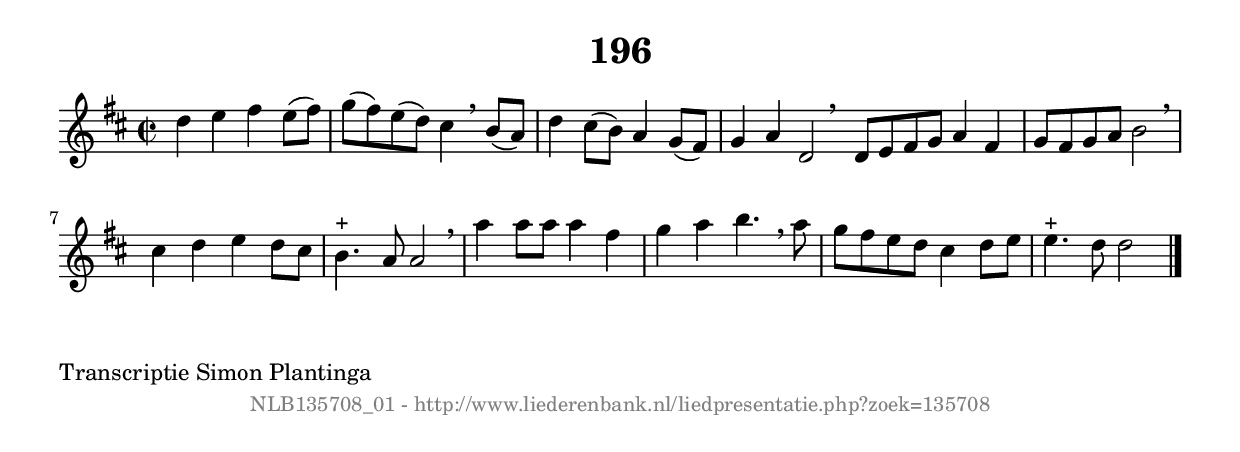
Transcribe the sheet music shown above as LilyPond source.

%
% produced by wce2krn 1.64 (7 June 2014)
%
\version"2.16"
#(append! paper-alist '(("long" . (cons (* 210 mm) (* 2000 mm)))))
#(set-default-paper-size "long")
sb = {\breathe}
mBreak = {\breathe }
bBreak = {\breathe }
x = {\once\override NoteHead #'style = #'cross }
gl=\glissando
itime={\override Staff.TimeSignature #'stencil = ##f }
ficta = {\once\set suggestAccidentals = ##t}
fine = {\once\override Score.RehearsalMark #'self-alignment-X = #1 \mark \markup {\italic{Fine}}}
dc = {\once\override Score.RehearsalMark #'self-alignment-X = #1 \mark \markup {\italic{D.C.}}}
dcf = {\once\override Score.RehearsalMark #'self-alignment-X = #1 \mark \markup {\italic{D.C. al Fine}}}
dcc = {\once\override Score.RehearsalMark #'self-alignment-X = #1 \mark \markup {\italic{D.C. al Coda}}}
ds = {\once\override Score.RehearsalMark #'self-alignment-X = #1 \mark \markup {\italic{D.S.}}}
dsf = {\once\override Score.RehearsalMark #'self-alignment-X = #1 \mark \markup {\italic{D.S. al Fine}}}
dsc = {\once\override Score.RehearsalMark #'self-alignment-X = #1 \mark \markup {\italic{D.S. al Coda}}}
pv = {\set Score.repeatCommands = #'((volta "1"))}
sv = {\set Score.repeatCommands = #'((volta "2"))}
tv = {\set Score.repeatCommands = #'((volta "3"))}
qv = {\set Score.repeatCommands = #'((volta "4"))}
xv = {\set Score.repeatCommands = #'((volta #f))}
\header{ tagline = ""
title = "196"
}
\score {{
\key d \major
\relative g'
{
\set melismaBusyProperties = #'()
\time 2/2
\tempo 4=120
\override Score.MetronomeMark #'transparent = ##t
\override Score.RehearsalMark #'break-visibility = #(vector #t #t #f)
d'4 e4 fis4 e8( fis8) | g8( fis8) e8( d8) cis4 \sb b8( a8) | d4 cis8( b8) a4 g8( fis8) | g4 a4 d,2 \bar ":|:" \bBreak
d8 e8 fis8 g8 a4 fis4 | g8 fis8 g8 a8 b2 \sb | cis4 d4 e4 d8 cis8 | b4.^"+" a8 a2 | \mBreak \bar "|"
a'4 a8 a8 a4 fis4 | g4 a4 b4. \sb a8 | g8 fis8 e8 d8 cis4 d8 e8 | e4.^"+" d8 d2 \bar "|."
 }}
 \midi { }
 \layout {
            indent = 0.0\cm
}
}
\markup { \wordwrap-string #" 
Transcriptie Simon Plantinga
"}
\markup { \vspace #0 } \markup { \with-color #grey \fill-line { \center-column { \smaller "NLB135708_01 - http://www.liederenbank.nl/liedpresentatie.php?zoek=135708" } } }
